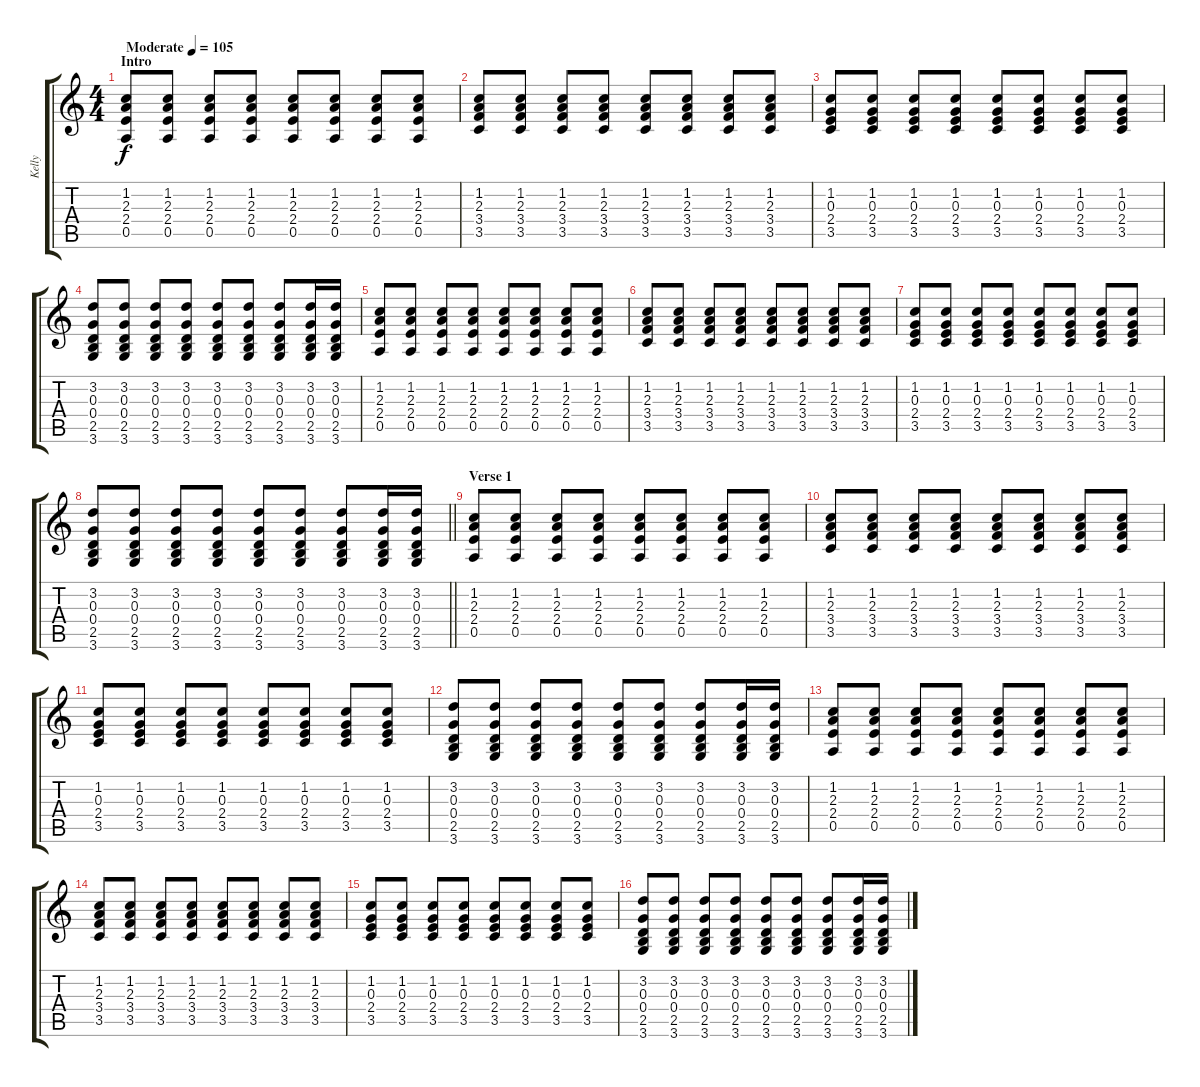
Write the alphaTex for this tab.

\track ("Kelly" "Kelly") {instrument acousticguitarsteel}
\staff {score tabs}
\tuning (E4 B3 G3 D3 A2 E2) {hide}
\ts (4 4)
\section ("" "Intro")
\tempo (105 "Moderate")
\clef g2
\ks c
(1.2 2.3 2.4 0.5).8{dy f instrument acousticguitarsteel} (1.2 2.3 2.4 0.5).8 (1.2 2.3 2.4 0.5).8 (1.2 2.3 2.4 0.5).8 (1.2 2.3 2.4 0.5).8 (1.2 2.3 2.4 0.5).8 (1.2 2.3 2.4 0.5).8 (1.2 2.3 2.4 0.5).8 |
(1.2 2.3 3.4 3.5).8 (1.2 2.3 3.4 3.5).8 (1.2 2.3 3.4 3.5).8 (1.2 2.3 3.4 3.5).8 (1.2 2.3 3.4 3.5).8 (1.2 2.3 3.4 3.5).8 (1.2 2.3 3.4 3.5).8 (1.2 2.3 3.4 3.5).8 |
(1.2 0.3 2.4 3.5).8 (1.2 0.3 2.4 3.5).8 (1.2 0.3 2.4 3.5).8 (1.2 0.3 2.4 3.5).8 (1.2 0.3 2.4 3.5).8 (1.2 0.3 2.4 3.5).8 (1.2 0.3 2.4 3.5).8 (1.2 0.3 2.4 3.5).8 |
(3.2 0.3 0.4 2.5 3.6).8 (3.2 0.3 0.4 2.5 3.6).8 (3.2 0.3 0.4 2.5 3.6).8 (3.2 0.3 0.4 2.5 3.6).8 (3.2 0.3 0.4 2.5 3.6).8 (3.2 0.3 0.4 2.5 3.6).8 (3.2 0.3 0.4 2.5 3.6).8 (3.2 0.3 0.4 2.5 3.6).16 (3.2 0.3 0.4 2.5 3.6).16 |
(1.2 2.3 2.4 0.5).8 (1.2 2.3 2.4 0.5).8 (1.2 2.3 2.4 0.5).8 (1.2 2.3 2.4 0.5).8 (1.2 2.3 2.4 0.5).8 (1.2 2.3 2.4 0.5).8 (1.2 2.3 2.4 0.5).8 (1.2 2.3 2.4 0.5).8 |
(1.2 2.3 3.4 3.5).8 (1.2 2.3 3.4 3.5).8 (1.2 2.3 3.4 3.5).8 (1.2 2.3 3.4 3.5).8 (1.2 2.3 3.4 3.5).8 (1.2 2.3 3.4 3.5).8 (1.2 2.3 3.4 3.5).8 (1.2 2.3 3.4 3.5).8 |
(1.2 0.3 2.4 3.5).8 (1.2 0.3 2.4 3.5).8 (1.2 0.3 2.4 3.5).8 (1.2 0.3 2.4 3.5).8 (1.2 0.3 2.4 3.5).8 (1.2 0.3 2.4 3.5).8 (1.2 0.3 2.4 3.5).8 (1.2 0.3 2.4 3.5).8 |
\barLineRight lightlight
(3.2 0.3 0.4 2.5 3.6).8 (3.2 0.3 0.4 2.5 3.6).8 (3.2 0.3 0.4 2.5 3.6).8 (3.2 0.3 0.4 2.5 3.6).8 (3.2 0.3 0.4 2.5 3.6).8 (3.2 0.3 0.4 2.5 3.6).8 (3.2 0.3 0.4 2.5 3.6).8 (3.2 0.3 0.4 2.5 3.6).16 (3.2 0.3 0.4 2.5 3.6).16 |
\section ("" "Verse 1")
(1.2 2.3 2.4 0.5).8 (1.2 2.3 2.4 0.5).8 (1.2 2.3 2.4 0.5).8 (1.2 2.3 2.4 0.5).8 (1.2 2.3 2.4 0.5).8 (1.2 2.3 2.4 0.5).8 (1.2 2.3 2.4 0.5).8 (1.2 2.3 2.4 0.5).8 |
(1.2 2.3 3.4 3.5).8 (1.2 2.3 3.4 3.5).8 (1.2 2.3 3.4 3.5).8 (1.2 2.3 3.4 3.5).8 (1.2 2.3 3.4 3.5).8 (1.2 2.3 3.4 3.5).8 (1.2 2.3 3.4 3.5).8 (1.2 2.3 3.4 3.5).8 |
(1.2 0.3 2.4 3.5).8 (1.2 0.3 2.4 3.5).8 (1.2 0.3 2.4 3.5).8 (1.2 0.3 2.4 3.5).8 (1.2 0.3 2.4 3.5).8 (1.2 0.3 2.4 3.5).8 (1.2 0.3 2.4 3.5).8 (1.2 0.3 2.4 3.5).8 |
(3.2 0.3 0.4 2.5 3.6).8 (3.2 0.3 0.4 2.5 3.6).8 (3.2 0.3 0.4 2.5 3.6).8 (3.2 0.3 0.4 2.5 3.6).8 (3.2 0.3 0.4 2.5 3.6).8 (3.2 0.3 0.4 2.5 3.6).8 (3.2 0.3 0.4 2.5 3.6).8 (3.2 0.3 0.4 2.5 3.6).16 (3.2 0.3 0.4 2.5 3.6).16 |
(1.2 2.3 2.4 0.5).8 (1.2 2.3 2.4 0.5).8 (1.2 2.3 2.4 0.5).8 (1.2 2.3 2.4 0.5).8 (1.2 2.3 2.4 0.5).8 (1.2 2.3 2.4 0.5).8 (1.2 2.3 2.4 0.5).8 (1.2 2.3 2.4 0.5).8 |
(1.2 2.3 3.4 3.5).8 (1.2 2.3 3.4 3.5).8 (1.2 2.3 3.4 3.5).8 (1.2 2.3 3.4 3.5).8 (1.2 2.3 3.4 3.5).8 (1.2 2.3 3.4 3.5).8 (1.2 2.3 3.4 3.5).8 (1.2 2.3 3.4 3.5).8 |
(1.2 0.3 2.4 3.5).8 (1.2 0.3 2.4 3.5).8 (1.2 0.3 2.4 3.5).8 (1.2 0.3 2.4 3.5).8 (1.2 0.3 2.4 3.5).8 (1.2 0.3 2.4 3.5).8 (1.2 0.3 2.4 3.5).8 (1.2 0.3 2.4 3.5).8 |
(3.2 0.3 0.4 2.5 3.6).8 (3.2 0.3 0.4 2.5 3.6).8 (3.2 0.3 0.4 2.5 3.6).8 (3.2 0.3 0.4 2.5 3.6).8 (3.2 0.3 0.4 2.5 3.6).8 (3.2 0.3 0.4 2.5 3.6).8 (3.2 0.3 0.4 2.5 3.6).8 (3.2 0.3 0.4 2.5 3.6).16 (3.2 0.3 0.4 2.5 3.6).16
